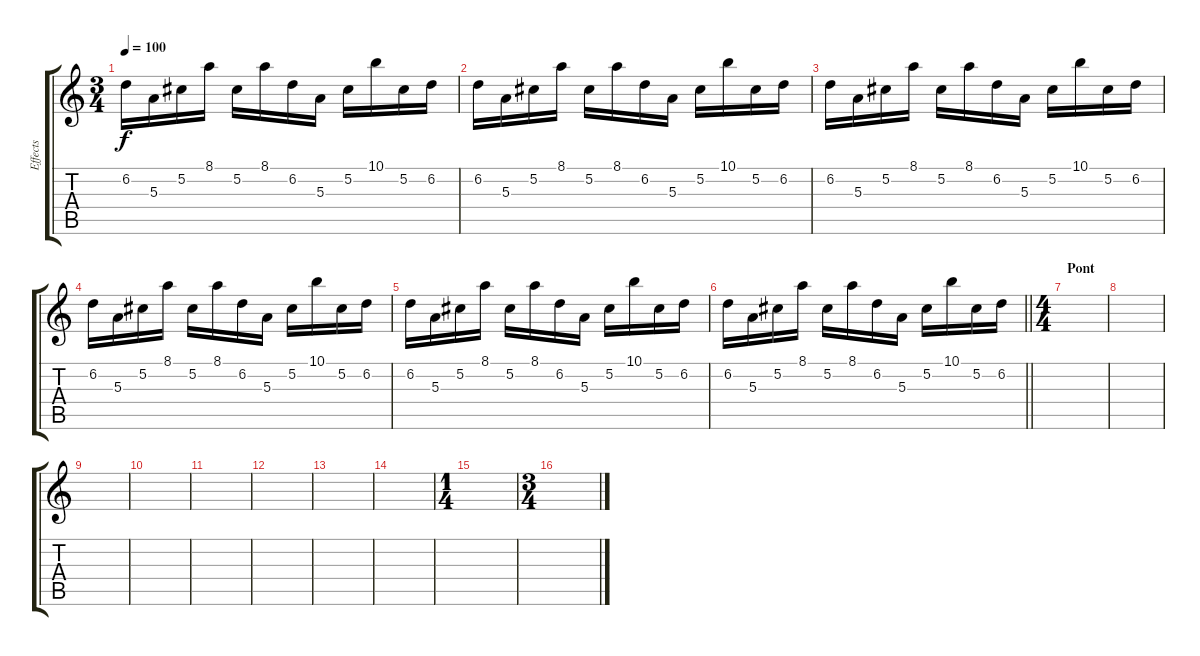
\track ("Effects" "Effects") {instrument electricguitarjazz}
\staff {score tabs}
\tuning (Db4 Ab3 E3 B2 Gb2 B1) {hide}
\ts (3 4)
\tempo 100
\clef g2
\ks c
6.2.16{dy f balance 12} 5.3.16{balance 4} 5.2.16{balance 12} 8.1.16{balance 4} 5.2.16{balance 12} 8.1.16{balance 4} 6.2.16{balance 12} 5.3.16{balance 4} 5.2.16{balance 12} 10.1.16{balance 4} 5.2.16{balance 12} 6.2.16{balance 4} |
6.2.16{balance 12} 5.3.16{balance 4} 5.2.16{balance 12} 8.1.16{balance 4} 5.2.16{balance 12} 8.1.16{balance 4} 6.2.16{balance 12} 5.3.16{balance 4} 5.2.16{balance 12} 10.1.16{balance 4} 5.2.16{balance 12} 6.2.16{balance 4} |
6.2.16{balance 12} 5.3.16{balance 4} 5.2.16{balance 12} 8.1.16{balance 4} 5.2.16{balance 12} 8.1.16{balance 4} 6.2.16{balance 12} 5.3.16{balance 4} 5.2.16{balance 12} 10.1.16{balance 4} 5.2.16{balance 12} 6.2.16{balance 4} |
6.2.16{balance 12} 5.3.16{balance 4} 5.2.16{balance 12} 8.1.16{balance 4} 5.2.16{balance 12} 8.1.16{balance 4} 6.2.16{balance 12} 5.3.16{balance 4} 5.2.16{balance 12} 10.1.16{balance 4} 5.2.16{balance 12} 6.2.16{balance 4} |
6.2.16{balance 12} 5.3.16{balance 4} 5.2.16{balance 12} 8.1.16{balance 4} 5.2.16{balance 12} 8.1.16{balance 4} 6.2.16{balance 12} 5.3.16{balance 4} 5.2.16{balance 12} 10.1.16{balance 4} 5.2.16{balance 12} 6.2.16{balance 4} |
\barLineRight lightlight
6.2.16{balance 12} 5.3.16{balance 4} 5.2.16{balance 12} 8.1.16{balance 4} 5.2.16{balance 12} 8.1.16{balance 4} 6.2.16{balance 12} 5.3.16{balance 4} 5.2.16{balance 12} 10.1.16{balance 4} 5.2.16{balance 12} 6.2.16{balance 4} |
\ts (4 4)
\section ("" "Pont")
|
|
|
|
|
|
|
|
\ts (1 4)
|
\ts (3 4)
